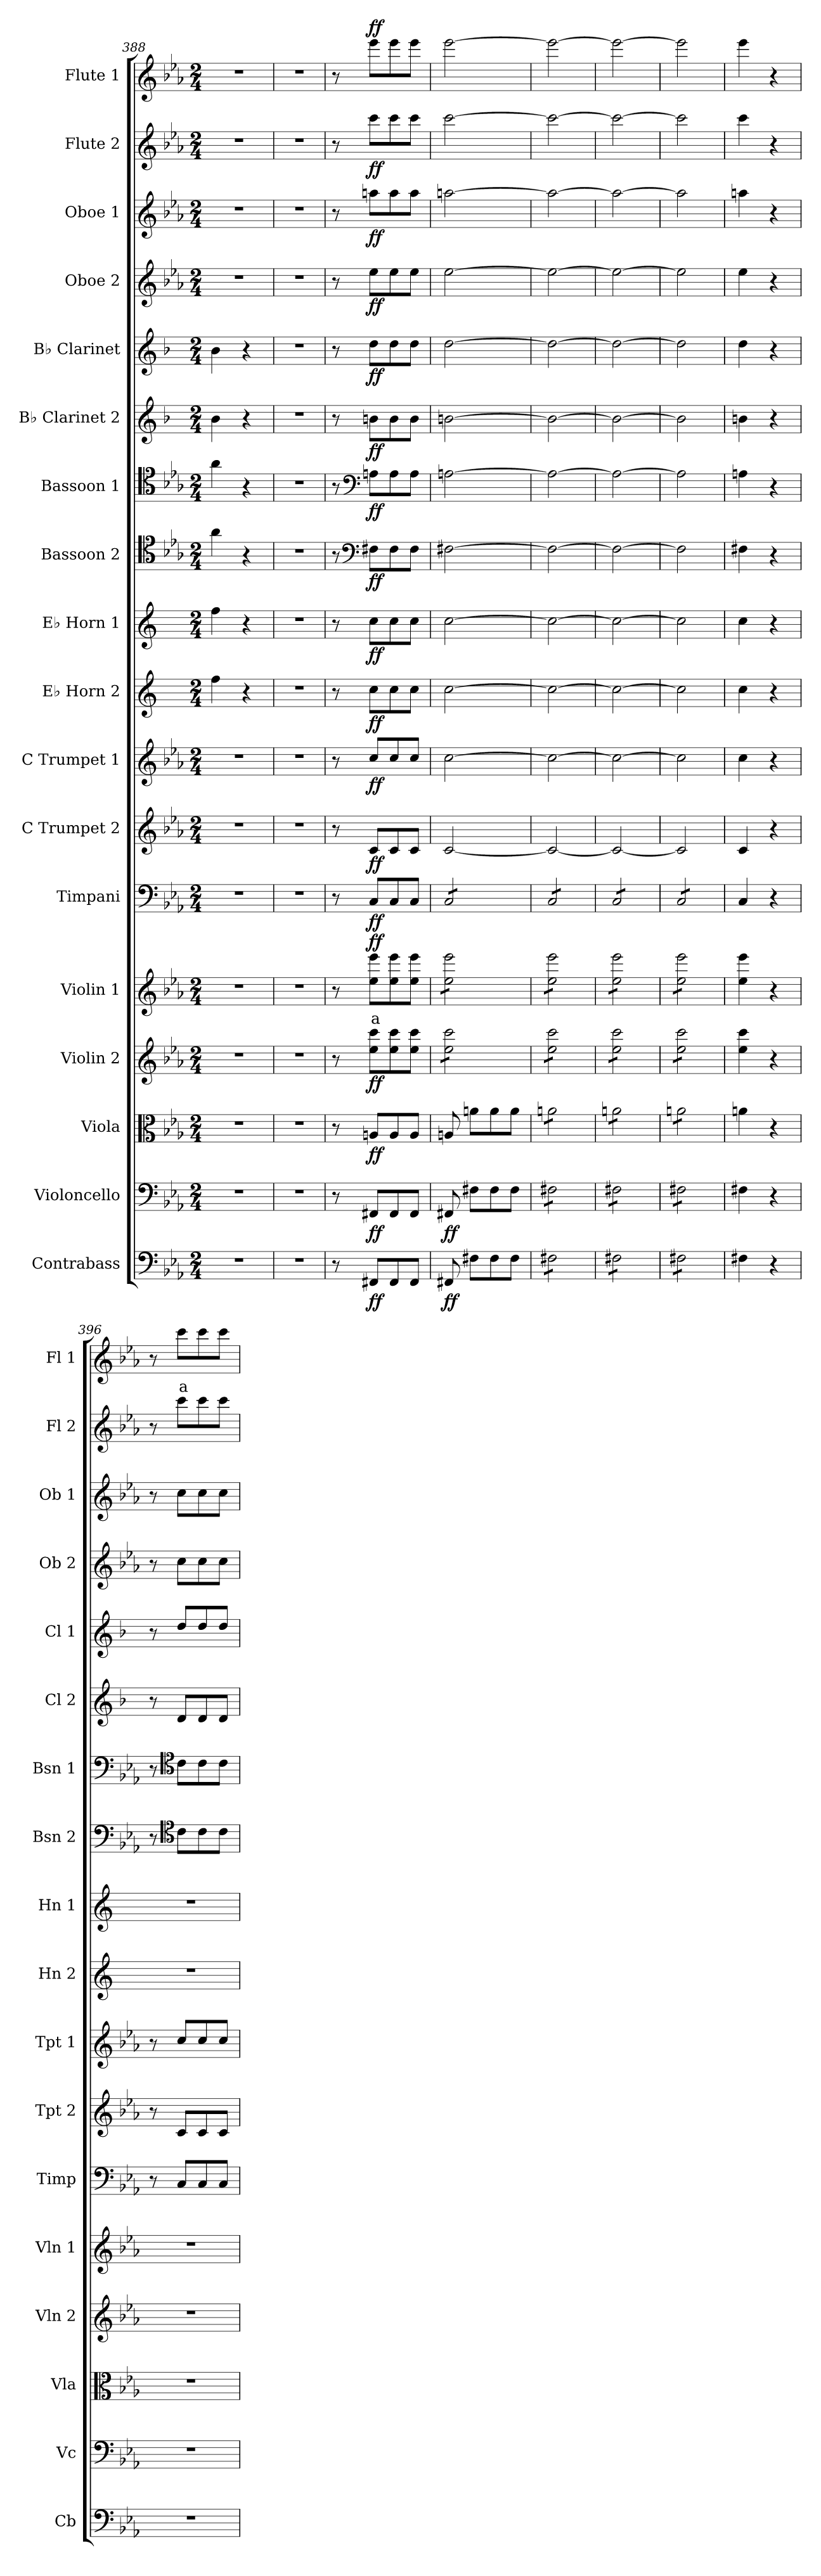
**kern	**dynam	**kern	**dynam	**kern	**dynam	**kern	**dynam	**kern	**text	**dynam	**kern	**dynam	**kern	**dynam	**kern	**dynam	**kern	**dynam	**kern	**dynam	**kern	**dynam	**kern	**dynam	**kern	**dynam	**kern	**dynam	**kern	**dynam	**kern	**dynam	**kern	**dynam	**kern	**text	**dynam
*part18	*part18	*part17	*part17	*part16	*part16	*part15	*part15	*part14	*part14	*part14	*part13	*part13	*part12	*part12	*part11	*part11	*part10	*part10	*part9	*part9	*part8	*part8	*part7	*part7	*part6	*part6	*part5	*part5	*part4	*part4	*part3	*part3	*part2	*part2	*part1	*part1	*part1
*staff18	*staff18	*staff17	*staff17	*staff16	*staff16	*staff15	*staff15	*staff14	*staff14	*staff14	*staff13	*staff13	*staff12	*staff12	*staff11	*staff11	*staff10	*staff10	*staff9	*staff9	*staff8	*staff8	*staff7	*staff7	*staff6	*staff6	*staff5	*staff5	*staff4	*staff4	*staff3	*staff3	*staff2	*staff2	*staff1	*staff1	*staff1
*I"Contrabass	*	*I"Violoncello	*	*I"Viola	*	*I"Violin 2	*	*I"Violin 1	*	*	*I"Timpani	*	*I"C Trumpet 2	*	*I"C Trumpet 1	*	*I"E♭ Horn 2	*	*I"E♭ Horn 1	*	*I"Bassoon 2	*	*I"Bassoon 1	*	*I"B♭ Clarinet 2	*	*I"B♭ Clarinet	*	*I"Oboe 2	*	*I"Oboe 1	*	*I"Flute 2	*	*I"Flute 1	*	*
*I'Cb	*	*I'Vc	*	*I'Vla	*	*I'Vln 2	*	*I'Vln 1	*	*	*I'Timp	*	*I'Tpt 2	*	*I'Tpt 1	*	*I'Hn 2	*	*I'Hn 1	*	*I'Bsn 2	*	*I'Bsn 1	*	*I'Cl 2	*	*I'Cl 1	*	*I'Ob 2	*	*I'Ob 1	*	*I'Fl 2	*	*I'Fl 1	*	*
*clefF4	*	*clefF4	*	*clefC3	*	*clefG2	*	*clefG2	*	*	*clefF4	*	*clefG2	*	*clefG2	*	*clefG2	*	*clefG2	*	*clefC4	*	*clefC4	*	*clefG2	*	*clefG2	*	*clefG2	*	*clefG2	*	*clefG2	*	*clefG2	*	*
*ITrd7c12	*	*	*	*	*	*	*	*	*	*	*	*	*	*	*	*	*ITrd5c9	*	*ITrd5c9	*	*	*	*	*	*ITrd1c2	*	*ITrd1c2	*	*	*	*	*	*	*	*	*	*
*k[b-e-a-]	*	*k[b-e-a-]	*	*k[b-e-a-]	*	*k[b-e-a-]	*	*k[b-e-a-]	*	*	*k[b-e-a-]	*	*k[b-e-a-]	*	*k[b-e-a-]	*	*k[b-e-a-]	*	*k[b-e-a-]	*	*k[b-e-a-]	*	*k[b-e-a-]	*	*k[b-e-a-]	*	*k[b-e-a-]	*	*k[b-e-a-]	*	*k[b-e-a-]	*	*k[b-e-a-]	*	*k[b-e-a-]	*	*
*M2/4	*	*M2/4	*	*M2/4	*	*M2/4	*	*M2/4	*	*	*M2/4	*	*M2/4	*	*M2/4	*	*M2/4	*	*M2/4	*	*M2/4	*	*M2/4	*	*M2/4	*	*M2/4	*	*M2/4	*	*M2/4	*	*M2/4	*	*M2/4	*	*
=388	=388	=388	=388	=388	=388	=388	=388	=388	=388	=388	=388	=388	=388	=388	=388	=388	=388	=388	=388	=388	=388	=388	=388	=388	=388	=388	=388	=388	=388	=388	=388	=388	=388	=388	=388	=388	=388
2r	.	2r	.	2r	.	2r	.	2r	.	.	2r	.	2r	.	2r	.	4a-\	.	4a-\	.	4a-\	.	4a-\	.	4a-\	.	4a-\	.	2r	.	2r	.	2r	.	2r	.	.
.	.	.	.	.	.	.	.	.	.	.	.	.	.	.	.	.	4r	.	4r	.	4r	.	4r	.	4r	.	4r	.	.	.	.	.	.	.	.	.	.
=389	=389	=389	=389	=389	=389	=389	=389	=389	=389	=389	=389	=389	=389	=389	=389	=389	=389	=389	=389	=389	=389	=389	=389	=389	=389	=389	=389	=389	=389	=389	=389	=389	=389	=389	=389	=389	=389
2r	.	2r	.	2r	.	2r	.	2r	.	.	2r	.	2r	.	2r	.	2r	.	2r	.	2r	.	2r	.	2r	.	2r	.	2r	.	2r	.	2r	.	2r	.	.
=390	=390	=390	=390	=390	=390	=390	=390	=390	=390	=390	=390	=390	=390	=390	=390	=390	=390	=390	=390	=390	=390	=390	=390	=390	=390	=390	=390	=390	=390	=390	=390	=390	=390	=390	=390	=390	=390
8r	.	8r	.	8r	.	8r	.	8r	.	.	8r	.	8r	.	8r	.	8r	.	8r	.	8r	.	8r	.	8r	.	8r	.	8r	.	8r	.	8r	.	8r	.	.
*	*	*	*	*	*	*	*	*	*	*	*	*	*	*	*	*	*	*	*	*	*clefF4	*	*clefF4	*	*	*	*	*	*	*	*	*	*	*	*	*	*
!	!LO:DY:b	!	!LO:DY:b	!	!LO:DY:b	!	!LO:DY:b	!	!LO:LY:b:color=#FF0000	!LO:DY:b	!	!LO:DY:b	!	!LO:DY:b	!	!LO:DY:b	!	!LO:DY:b	!	!LO:DY:b	!	!LO:DY:b	!	!LO:DY:b	!	!LO:DY:b	!	!LO:DY:b	!	!LO:DY:b	!	!LO:DY:b	!	!LO:DY:b	!	!	!LO:DY:b
8FFF#X/L	ff	8FF#X/L	ff	8An/L	ff	8ee-\ 8ccc\L	ff	8ee-\ 8eee-\L	a	ff	8C/L	ff	8c/L	ff	8cc/L	ff	8e-\L	ff	8e-\L	ff	8F#X\L	ff	8An\L	ff	8an\L	ff	8cc\L	ff	8ee-\L	ff	8aan\L	ff	8ccc\L	ff	8eee-\L	.	ff
8FFF#/	.	8FF#/	.	8A/	.	8ee-\ 8ccc\	.	8ee-\ 8eee-\	.	.	8C/	.	8c/	.	8cc/	.	8e-\	.	8e-\	.	8F#\	.	8A\	.	8a\	.	8cc\	.	8ee-\	.	8aa\	.	8ccc\	.	8eee-\	.	.
8FFF#/J	.	8FF#/J	.	8A/J	.	8ee-\ 8ccc\J	.	8ee-\ 8eee-\J	.	.	8C/J	.	8c/J	.	8cc/J	.	8e-\J	.	8e-\J	.	8F#\J	.	8A\J	.	8a\J	.	8cc\J	.	8ee-\J	.	8aa\J	.	8ccc\J	.	8eee-\J	.	.
=391	=391	=391	=391	=391	=391	=391	=391	=391	=391	=391	=391	=391	=391	=391	=391	=391	=391	=391	=391	=391	=391	=391	=391	=391	=391	=391	=391	=391	=391	=391	=391	=391	=391	=391	=391	=391	=391
!	!LO:DY:b	!	!LO:DY:b	!	!	!	!	!	!	!	!	!	!	!	!	!	!	!	!	!	!	!	!	!	!	!	!	!	!	!	!	!	!	!	!	!	!
*	*	*	*	*	*	*tremolo	*	*	*	*	*	*	*	*	*	*	*	*	*	*	*	*	*	*	*	*	*	*	*	*	*	*	*	*	*	*	*
*	*	*	*	*	*	*	*	*tremolo	*	*	*	*	*	*	*	*	*	*	*	*	*	*	*	*	*	*	*	*	*	*	*	*	*	*	*	*	*
*	*	*	*	*	*	*	*	*	*	*	*tremolo	*	*	*	*	*	*	*	*	*	*	*	*	*	*	*	*	*	*	*	*	*	*	*	*	*	*
8FFF#X/	ff	8FF#X/	ff	8An/	.	8ee-\ 8ccc\L	.	8ee-\ 8eee-\L	.	.	8C/L	.	[2c/	.	[2cc\	.	[2e-\	.	[2e-\	.	[2F#X\	.	[2An\	.	[2an\	.	[2cc\	.	[2ee-\	.	[2aan\	.	[2ccc\	.	[2eee-\	.	.
8FF#X\L	.	8F#X\L	.	8an\L	.	8ee-\ 8ccc\	.	8ee-\ 8eee-\	.	.	8C/	.	.	.	.	.	.	.	.	.	.	.	.	.	.	.	.	.	.	.	.	.	.	.	.	.	.
8FF#\	.	8F#\	.	8a\	.	8ee-\ 8ccc\	.	8ee-\ 8eee-\	.	.	8C/	.	.	.	.	.	.	.	.	.	.	.	.	.	.	.	.	.	.	.	.	.	.	.	.	.	.
8FF#\J	.	8F#\J	.	8a\J	.	8ee-\ 8ccc\J	.	8ee-\ 8eee-\J	.	.	8C/J	.	.	.	.	.	.	.	.	.	.	.	.	.	.	.	.	.	.	.	.	.	.	.	.	.	.
=392	=392	=392	=392	=392	=392	=392	=392	=392	=392	=392	=392	=392	=392	=392	=392	=392	=392	=392	=392	=392	=392	=392	=392	=392	=392	=392	=392	=392	=392	=392	=392	=392	=392	=392	=392	=392	=392
*tremolo	*	*	*	*	*	*	*	*	*	*	*	*	*	*	*	*	*	*	*	*	*	*	*	*	*	*	*	*	*	*	*	*	*	*	*	*	*
*	*	*tremolo	*	*	*	*	*	*	*	*	*	*	*	*	*	*	*	*	*	*	*	*	*	*	*	*	*	*	*	*	*	*	*	*	*	*	*
*	*	*	*	*tremolo	*	*	*	*	*	*	*	*	*	*	*	*	*	*	*	*	*	*	*	*	*	*	*	*	*	*	*	*	*	*	*	*	*
8FF#X\L	.	8F#X\L	.	8an\L	.	8ee-\ 8ccc\L	.	8ee-\ 8eee-\L	.	.	8C/L	.	2c/_	.	2cc\_	.	2e-\_	.	2e-\_	.	2F#\_	.	2A\_	.	2a\_	.	2cc\_	.	2ee-\_	.	2aa\_	.	2ccc\_	.	2eee-\_	.	.
8FF#X\	.	8F#X\	.	8an\	.	8ee-\ 8ccc\	.	8ee-\ 8eee-\	.	.	8C/	.	.	.	.	.	.	.	.	.	.	.	.	.	.	.	.	.	.	.	.	.	.	.	.	.	.
8FF#X\	.	8F#X\	.	8an\	.	8ee-\ 8ccc\	.	8ee-\ 8eee-\	.	.	8C/	.	.	.	.	.	.	.	.	.	.	.	.	.	.	.	.	.	.	.	.	.	.	.	.	.	.
8FF#X\J	.	8F#X\J	.	8an\J	.	8ee-\ 8ccc\J	.	8ee-\ 8eee-\J	.	.	8C/J	.	.	.	.	.	.	.	.	.	.	.	.	.	.	.	.	.	.	.	.	.	.	.	.	.	.
=393	=393	=393	=393	=393	=393	=393	=393	=393	=393	=393	=393	=393	=393	=393	=393	=393	=393	=393	=393	=393	=393	=393	=393	=393	=393	=393	=393	=393	=393	=393	=393	=393	=393	=393	=393	=393	=393
8FF#X\L	.	8F#X\L	.	8an\L	.	8ee-\ 8ccc\L	.	8ee-\ 8eee-\L	.	.	8C/L	.	2c/_	.	2cc\_	.	2e-\_	.	2e-\_	.	2F#\_	.	2A\_	.	2a\_	.	2cc\_	.	2ee-\_	.	2aa\_	.	2ccc\_	.	2eee-\_	.	.
8FF#X\	.	8F#X\	.	8an\	.	8ee-\ 8ccc\	.	8ee-\ 8eee-\	.	.	8C/	.	.	.	.	.	.	.	.	.	.	.	.	.	.	.	.	.	.	.	.	.	.	.	.	.	.
8FF#X\	.	8F#X\	.	8an\	.	8ee-\ 8ccc\	.	8ee-\ 8eee-\	.	.	8C/	.	.	.	.	.	.	.	.	.	.	.	.	.	.	.	.	.	.	.	.	.	.	.	.	.	.
8FF#X\J	.	8F#X\J	.	8an\J	.	8ee-\ 8ccc\J	.	8ee-\ 8eee-\J	.	.	8C/J	.	.	.	.	.	.	.	.	.	.	.	.	.	.	.	.	.	.	.	.	.	.	.	.	.	.
=394	=394	=394	=394	=394	=394	=394	=394	=394	=394	=394	=394	=394	=394	=394	=394	=394	=394	=394	=394	=394	=394	=394	=394	=394	=394	=394	=394	=394	=394	=394	=394	=394	=394	=394	=394	=394	=394
8FF#X\L	.	8F#X\L	.	8an\L	.	8ee-\ 8ccc\L	.	8ee-\ 8eee-\L	.	.	8C/L	.	2c/]	.	2cc\]	.	2e-\]	.	2e-\]	.	2F#\]	.	2A\]	.	2a\]	.	2cc\]	.	2ee-\]	.	2aa\]	.	2ccc\]	.	2eee-\]	.	.
8FF#X\	.	8F#X\	.	8an\	.	8ee-\ 8ccc\	.	8ee-\ 8eee-\	.	.	8C/	.	.	.	.	.	.	.	.	.	.	.	.	.	.	.	.	.	.	.	.	.	.	.	.	.	.
8FF#X\	.	8F#X\	.	8an\	.	8ee-\ 8ccc\	.	8ee-\ 8eee-\	.	.	8C/	.	.	.	.	.	.	.	.	.	.	.	.	.	.	.	.	.	.	.	.	.	.	.	.	.	.
8FF#X\J	.	8F#X\J	.	8an\J	.	8ee-\ 8ccc\J	.	8ee-\ 8eee-\J	.	.	8C/J	.	.	.	.	.	.	.	.	.	.	.	.	.	.	.	.	.	.	.	.	.	.	.	.	.	.
*	*	*	*	*	*	*	*	*	*	*	*Xtremolo	*	*	*	*	*	*	*	*	*	*	*	*	*	*	*	*	*	*	*	*	*	*	*	*	*	*
*	*	*	*	*	*	*	*	*Xtremolo	*	*	*	*	*	*	*	*	*	*	*	*	*	*	*	*	*	*	*	*	*	*	*	*	*	*	*	*	*
*	*	*	*	*	*	*Xtremolo	*	*	*	*	*	*	*	*	*	*	*	*	*	*	*	*	*	*	*	*	*	*	*	*	*	*	*	*	*	*	*
*	*	*	*	*Xtremolo	*	*	*	*	*	*	*	*	*	*	*	*	*	*	*	*	*	*	*	*	*	*	*	*	*	*	*	*	*	*	*	*	*
*	*	*Xtremolo	*	*	*	*	*	*	*	*	*	*	*	*	*	*	*	*	*	*	*	*	*	*	*	*	*	*	*	*	*	*	*	*	*	*	*
*Xtremolo	*	*	*	*	*	*	*	*	*	*	*	*	*	*	*	*	*	*	*	*	*	*	*	*	*	*	*	*	*	*	*	*	*	*	*	*	*
!!LO:PB:g=z
=395	=395	=395	=395	=395	=395	=395	=395	=395	=395	=395	=395	=395	=395	=395	=395	=395	=395	=395	=395	=395	=395	=395	=395	=395	=395	=395	=395	=395	=395	=395	=395	=395	=395	=395	=395	=395	=395
4FF#X\	.	4F#X\	.	4an\	.	4ee-\ 4ccc\	.	4ee-\ 4eee-\	.	.	4C/	.	4c/	.	4cc\	.	4e-\	.	4e-\	.	4F#X\	.	4An\	.	4an\	.	4cc\	.	4ee-\	.	4aan\	.	4ccc\	.	4eee-\	.	.
4r	.	4r	.	4r	.	4r	.	4r	.	.	4r	.	4r	.	4r	.	4r	.	4r	.	4r	.	4r	.	4r	.	4r	.	4r	.	4r	.	4r	.	4r	.	.
=396	=396	=396	=396	=396	=396	=396	=396	=396	=396	=396	=396	=396	=396	=396	=396	=396	=396	=396	=396	=396	=396	=396	=396	=396	=396	=396	=396	=396	=396	=396	=396	=396	=396	=396	=396	=396	=396
2r	.	2r	.	2r	.	2r	.	2r	.	.	8r	.	8r	.	8r	.	2r	.	2r	.	8r	.	8r	.	8r	.	8r	.	8r	.	8r	.	8r	.	8r	.	.
*	*	*	*	*	*	*	*	*	*	*	*	*	*	*	*	*	*	*	*	*	*clefC4	*	*clefC4	*	*	*	*	*	*	*	*	*	*	*	*	*	*
!	!	!	!	!	!	!	!	!	!	!	!	!	!	!	!	!	!	!	!	!	!	!	!	!	!	!	!	!	!	!	!	!	!	!	!	!LO:LY:b:color=#FF0000	!
.	.	.	.	.	.	.	.	.	.	.	8C/L	.	8c/L	.	8cc/L	.	.	.	.	.	8c\L	.	8c\L	.	8c/L	.	8cc/L	.	8cc\L	.	8cc\L	.	8ccc\L	.	8ccc\L	a	.
.	.	.	.	.	.	.	.	.	.	.	8C/	.	8c/	.	8cc/	.	.	.	.	.	8c\	.	8c\	.	8c/	.	8cc/	.	8cc\	.	8cc\	.	8ccc\	.	8ccc\	.	.
.	.	.	.	.	.	.	.	.	.	.	8C/J	.	8c/J	.	8cc/J	.	.	.	.	.	8c\J	.	8c\J	.	8c/J	.	8cc/J	.	8cc\J	.	8cc\J	.	8ccc\J	.	8ccc\J	.	.
=	=	=	=	=	=	=	=	=	=	=	=	=	=	=	=	=	=	=	=	=	=	=	=	=	=	=	=	=	=	=	=	=	=	=	=	=	=
*-	*-	*-	*-	*-	*-	*-	*-	*-	*-	*-	*-	*-	*-	*-	*-	*-	*-	*-	*-	*-	*-	*-	*-	*-	*-	*-	*-	*-	*-	*-	*-	*-	*-	*-	*-	*-	*-
